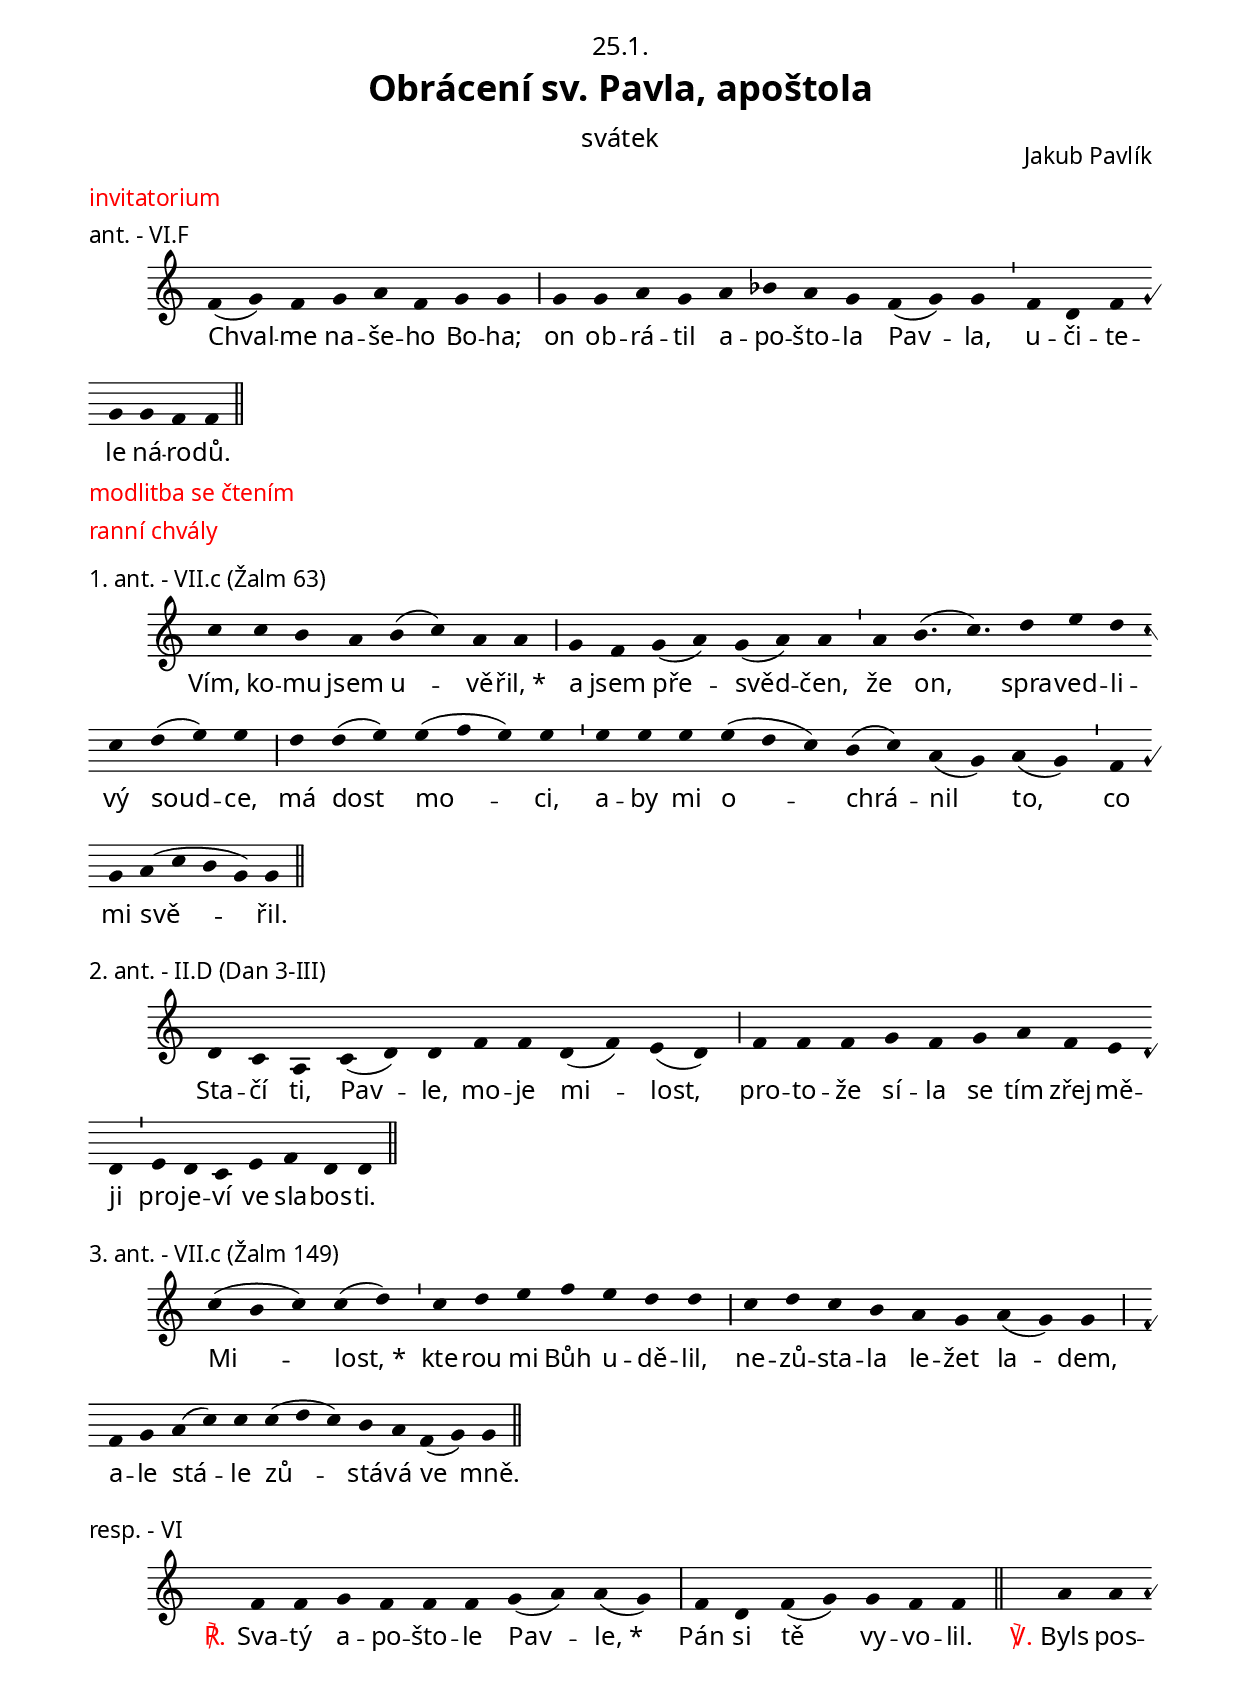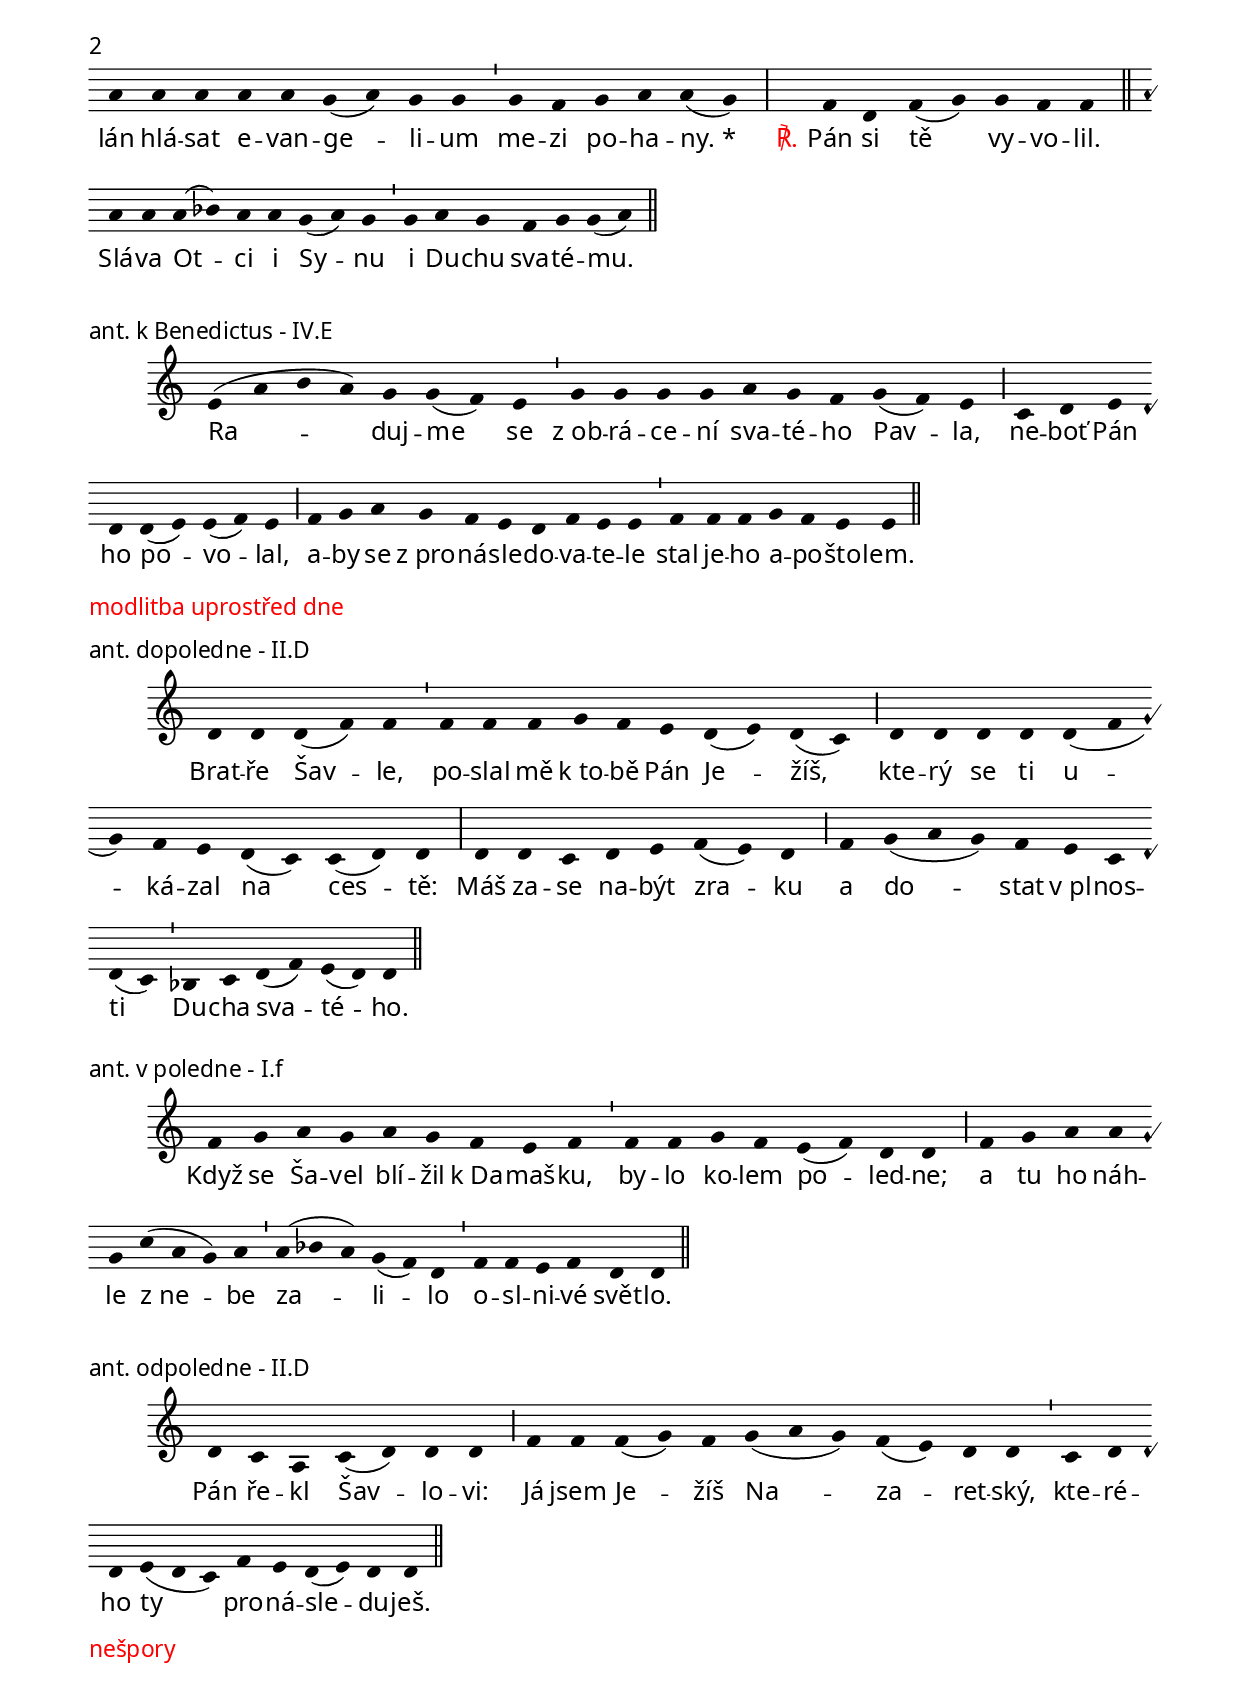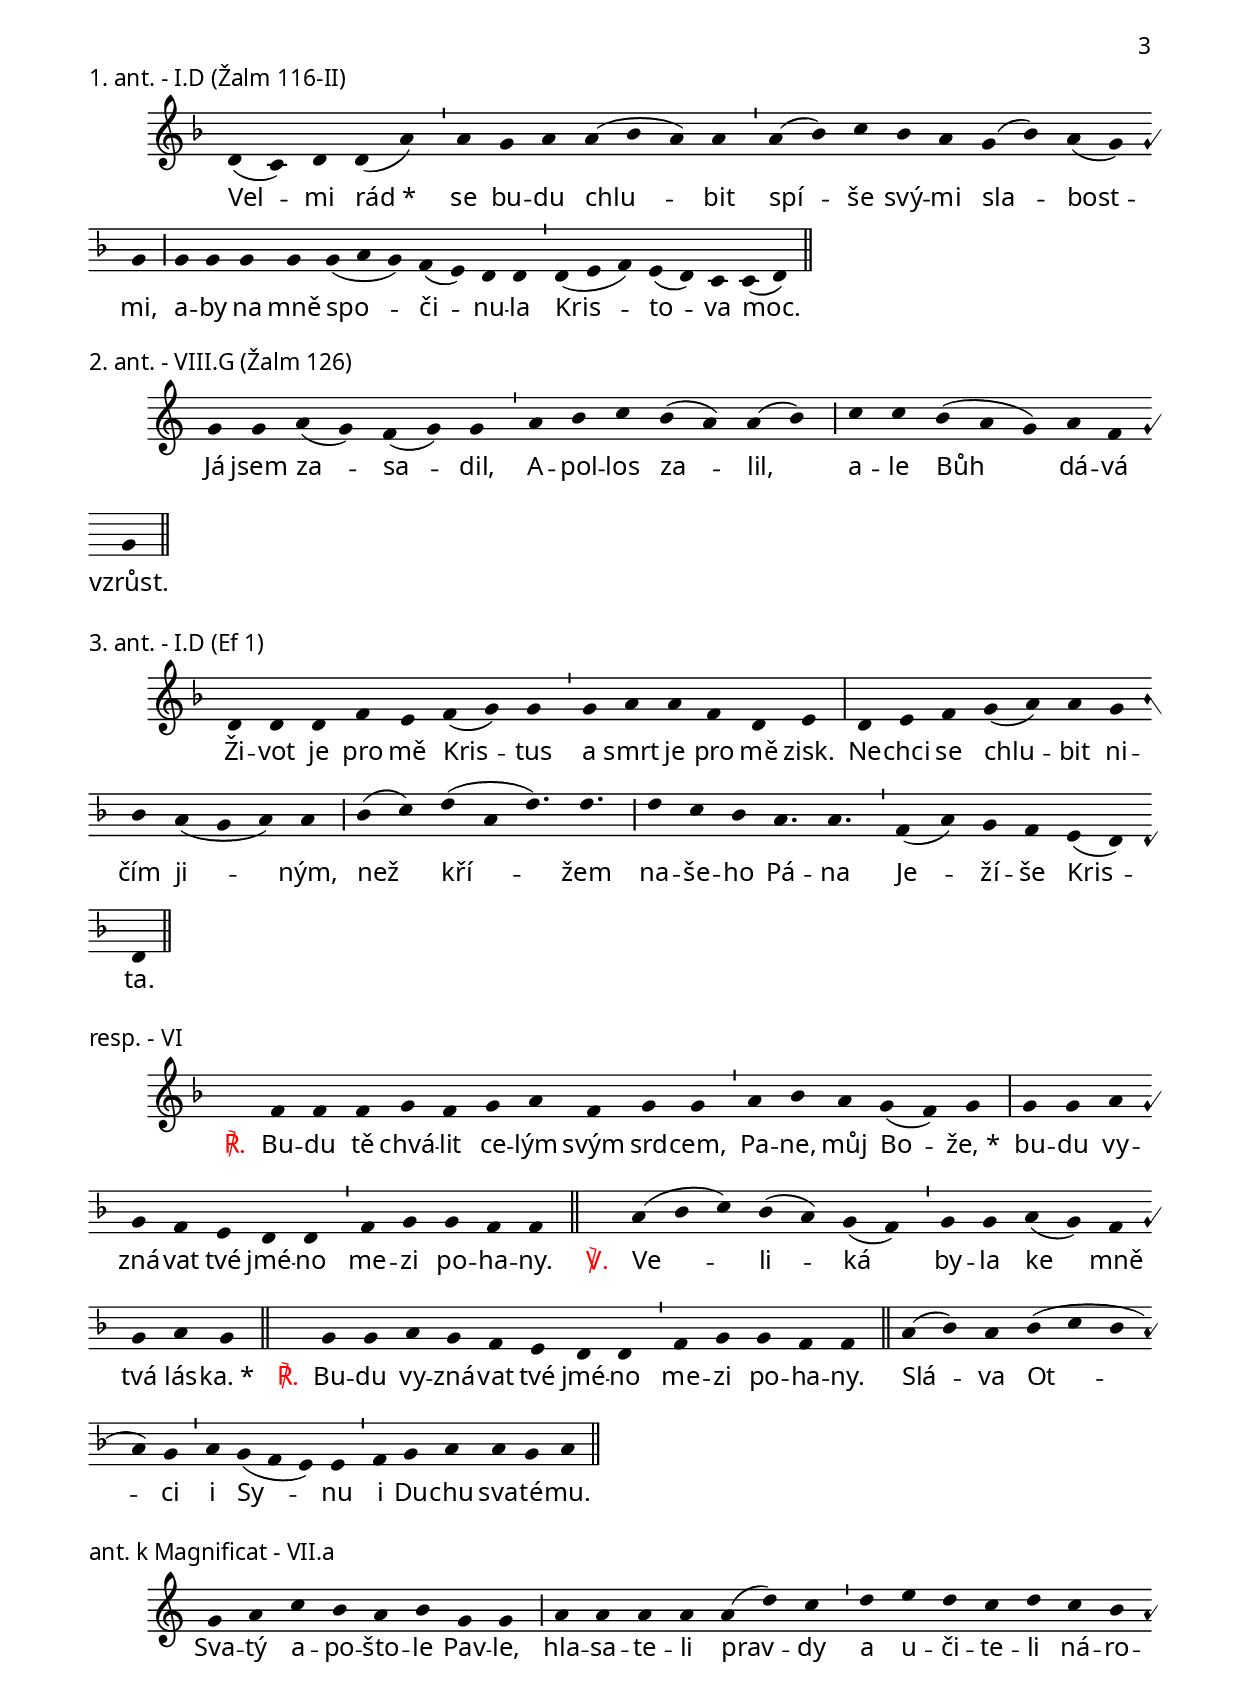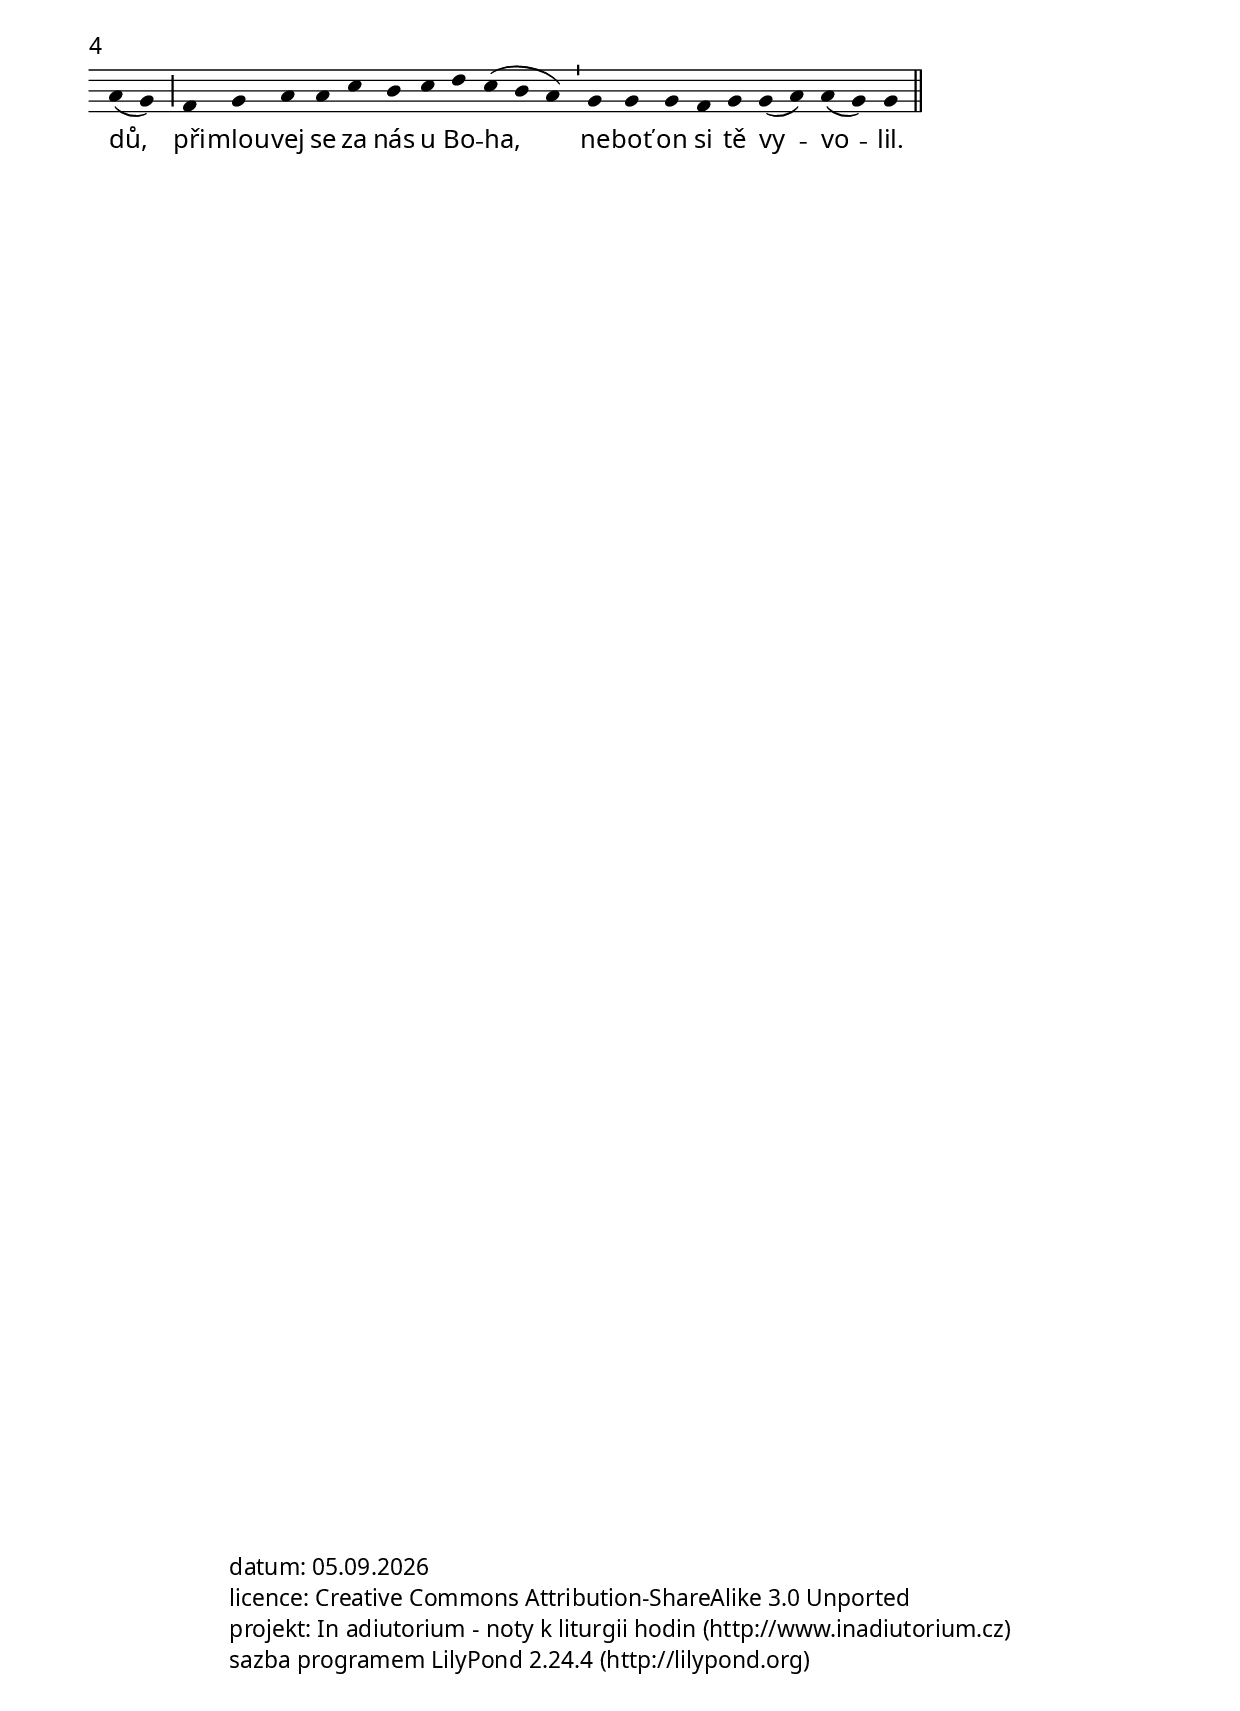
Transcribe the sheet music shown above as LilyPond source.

\version "2.16.0"

\include "../spolecne.ly"
\include "../dilyresponsorii.ly"

\header {
  title = \markup\titleSvatek
            "Obrácení sv. Pavla, apoštola"
            svátek
            25.1.
  composer = "Jakub Pavlík"
}

\markup {\nadpisHodinka {"invitatorium"}}

\score {
  \relative c' {
    \choralniRezim
    f4( g) f g a f g g \barMaior
    g g a g a bes a g f( g) g \barMin
    f d f g g f f \barFinalis
  }
  \addlyrics {
    Chval -- me na -- še -- ho Bo -- ha;
    on ob -- rá -- til a -- po -- što -- la Pav -- la,
    u -- či -- te -- le ná -- ro -- dů.
  }
  \header {
    quid = "ant."
    modus = "VI"
    differentia = "F"
    psalmus = ""
    id = "invit"
    piece = \markup {\sestavTitulekBezZalmu}
  }
}

\markup {\nadpisHodinka {"modlitba se čtením"}}

\score {
  \relative c' {
    \choralniRezim

  }
  \addlyrics {
    Šav -- le, já jsem Je -- žíš,
    kte -- ré -- ho ty pro -- ná -- sle -- du -- ješ.
  }
  \header {
    quid = "1. ant."
    modus = ""
    differentia = ""
    psalmus = "Žalm 19A"
    id = "mc-a1"
    piece = \markup {\sestavTitulek}
  }
}

\score {
  \relative c' {
    \choralniRezim

  }
  \addlyrics {
    Bůh si vy -- vo -- lil Šav -- la,
    a -- by hlá -- sal e -- van -- ge -- li -- um
    všem ná -- ro -- dům.
  }
  \header {
    quid = "2. ant."
    modus = ""
    differentia = ""
    psalmus = "Žalm 64"
    id = "mc-a2"
    piece = \markup {\sestavTitulek}
  }
}

\score {
  \relative c' {
    \choralniRezim

  }
  \addlyrics {
    Pa -- vel za -- čal v_sy -- na -- go -- gách hlá -- sat Je -- ží -- še
    a do -- ka -- zo -- val,
    že je to Bo -- ží Syn.
  }
  \header {
    quid = "3. ant."
    modus = ""
    differentia = ""
    psalmus = "Žalm 97"
    id = "mc-a3"
    piece = \markup {\sestavTitulek}
  }
}


\markup {\nadpisHodinka {"ranní chvály"}}

\score {
  \relative c'' {
    \choralniRezim
    c4 c b a b( c) a a \barMaior
    g f g( a) g( a) a \barMin a b4.( c) d4 e d c d( e) e \barMaior
    d d( e) e( f e) e \barMin
    e e e e( d c) b( c) a( g) a( g) \barMin f g a( c b g) g \barFinalis
  }
  \addlyrics {
    Vím, ko -- mu jsem u -- vě -- řil,_*
    a jsem pře -- svěd -- čen, že on, spra -- ved -- li -- vý soud -- ce,
    má dost mo -- ci,
    a -- by mi o -- chrá -- nil to, co mi svě -- řil.
  }
  \header {
    quid = "1. ant."
    modus = "VII"
    differentia = "c"
    psalmus = "Žalm 63"
    fial = "fial://sanktoral/0629petraapavla.ly#rch-a1"
    id = "rch-a1"
    piece = \markup {\sestavTitulek}
  }
}

\score {
  \relative c' {
    \choralniRezim
    d4 c a c( d) d f f d( f) e( d) \barMaior
    f f f g f g a f e d \barMin
    e d c e f d d \barFinalis
  }
  \addlyrics {
    Sta -- čí ti, Pav -- le, mo -- je mi -- lost,
    pro -- to -- že sí -- la se tím zřej -- mě -- ji
    pro -- je -- ví ve sla -- bos -- ti.
  }
  \header {
    quid = "2. ant."
    modus = "II"
    differentia = "D"
    psalmus = "Dan 3-III"
    id = "rch-a2"
    piece = \markup {\sestavTitulek}
  }
}

\score {
  \relative c'' {
    \choralniRezim
    c4( b c) c( d) \barMin c d e f e d d \barMaior
    c d c b a g a( g) g \barMaior
    f g a( c) c c( d c) b a f( g) g \barFinalis
  }
  \addlyrics {
    Mi -- lost,_* kte -- rou mi Bůh u -- dě -- lil,
    ne -- zů -- sta -- la le -- žet la -- dem,
    a -- le stá -- le zů -- stá -- vá ve mně.
  }
  \header {
    quid = "3. ant."
    modus = "VII"
    differentia = "c"
    psalmus = "Žalm 149"
    fial = "fial://sanktoral/0629petraapavla.ly#rch-a2"
    id = "rch-a3"
    piece = \markup {\sestavTitulek}
  }
}

\score {
  \relative c' {
    \choralniRezim

    % R
    \neviditelna f
    f4 f g f f f g( a) a( g) \barMax
    f d f( g) g f f \barFinalis
    % V
    \neviditelna a
    a4 a a a a a a g( a) g g \barMin g f g a a( g) \barMax
    % R
    \neviditelna f
    f d f( g) g f f \barFinalis
    % Slava
    \respVIdoxologie \barFinalis
  }
  \addlyrics {
    \Response Sva -- tý a -- po -- što -- le Pav -- le,_*
    Pán si tě vy -- vo -- lil.
    \Verse Byls pos -- lán hlá -- sat e -- van -- ge -- li -- um me -- zi po -- ha -- ny._*
    \Response Pán si tě vy -- vo -- lil.
    \textRespDoxologie
  }
  \header {
    quid = "resp."
    modus = "VI"
    id = "rch-r"
    piece = \markup {\sestavTitulekResp}
  }
}

\score {
  \relative c' {
    \choralniRezim
    e4( a b a) g g( f) e \barMin g g g g a g f g( f) e \barMaior
    c d e d d( e) e( f) e \barMaior
    f g a g f e d f e e \barMin
    f f f g f e e \barFinalis
  }
  \addlyrics {
    Ra -- duj -- me se z_ob -- rá -- ce -- ní sva -- té -- ho Pav -- la,
    ne -- boť Pán ho po -- vo -- lal,
    a -- by se z_pro -- ná -- sle -- do -- va -- te -- le
    stal je -- ho a -- po -- što -- lem.
  }
  \header {
    quid = "ant. k Benedictus"
    modus = "IV"
    differentia = "E"
    psalmus = ""
    id = "rch-aben"
    piece = \markup {\sestavTitulekBezZalmu}
  }
}

\markup {\nadpisHodinka {"modlitba uprostřed dne"}}

\score {
  \relative c' {
    \choralniRezim
    d4 d d( f) f \barMin
    f f f g f e d( e) d( c) \barMaior
    d d d d d( f g) f e d( c) c( d) d \barMax
    d d c d e f( e) d \barMaior
    f g( a g) f e c d( c) \barMin bes c d( f) e( d) d \barFinalis
  }
  \addlyrics {
    Brat -- ře Šav -- le,
    po -- slal mě k_to -- bě Pán Je -- žíš,
    kte -- rý se ti u -- ká -- zal na ces -- tě:
    Máš za -- se na -- být zra -- ku
    a do -- stat v_pl -- nos -- ti Du -- cha sva -- té -- ho.
  }
  \header {
    quid = "ant. dopoledne"
    modus = "II"
    differentia = "D"
    psalmus = ""
    id = "tercie"
    piece = \markup {\sestavTitulekBezZalmu}
  }
}

\score {
  \relative c' {
    \choralniRezim
    f4 g a g a g f e f \barMin
    f f g f e( f) d d \barMaior
    f g a a g c( a g) a \barMin
    a( bes a) g( f) d \barMin f f e f d d \barFinalis
  }
  \addlyrics {
    Když se Ša -- vel blí -- žil k_Da -- maš -- ku,
    by -- lo ko -- lem po -- led -- ne;
    a tu ho náh -- le z_ne -- be
    za -- li -- lo o -- sl -- ni -- vé svět -- lo.
  }
  \header {
    quid = "ant. v poledne"
    modus = "I"
    differentia = "f"
    psalmus = ""
    id = "sexta"
    piece = \markup {\sestavTitulekBezZalmu}
  }
}

\score {
  \relative c' {
    \choralniRezim
    d4 c a c( d) d d \barMaior
    f f f( g) f g( a g) f( e) d d \barMin
    c d d e( d c) f e d( e) d d \barFinalis
  }
  \addlyrics {
    Pán ře -- kl Šav -- lo -- vi:
    Já jsem Je -- žíš Na -- za -- ret -- ský,
    kte -- ré -- ho ty pro -- ná -- sle -- du -- ješ.
  }
  \header {
    quid = "ant. odpoledne"
    modus = "II"
    differentia = "D"
    psalmus = ""
    id = "nona"
    piece = \markup {\sestavTitulekBezZalmu}
  }
}

\markup {\nadpisHodinka {"nešpory"}}

\score {
  \relative c' {
    \choralniRezim
    \key f \major
    d4( c) d d( a') \barMin a g a a( bes a) a \barMin a( bes) c bes a g( bes) a( g) g \barMaior
    g g g g g( a g) f( e) d d \barMin d( e f) e( d) c c( d) \barFinalis
  }
  \addlyrics {
    Vel -- mi rád_* se bu -- du chlu -- bit spí -- še svý -- mi sla -- bost -- mi,
    a -- by na mně spo -- či -- nu -- la Kris -- to -- va moc.
  }
  \header {
    quid = "1. ant."
    modus = "I"
    differentia = "D"
    psalmus = "Žalm 116-II"
    fial = "fial://sanktoral/0629petraapavla.ly#2ne-a2"
    id = "ne-a1"
    piece = \markup {\sestavTitulek}
  }
}

\score {
  \relative c'' {
    \choralniRezim
    g4 g a( g) f( g) g \barMin
    a b c b( a) a( b) \barMaior
    c c b( a g) a f g \barFinalis
  }
  \addlyrics {
    Já jsem za -- sa -- dil,
    A -- pol -- los za -- lil,
    a -- le Bůh dá -- vá vzrůst.
  }
  \header {
    quid = "2. ant."
    modus = "VIII"
    differentia = "G"
    psalmus = "Žalm 126"
    id = "ne-a2"
    piece = \markup {\sestavTitulek}
  }
}

\score {
  \relative c' {
    \choralniRezim
    \key f \major
    d4 d d f e f( g) g \barMin
    g a a f d e \barMax

    d e f g( a) a g bes a( g a) a \barMaior
    bes( c) d( a d4.) d \barMaior
    d4 c bes a4. a \barMin f4( a) g f e( d) d \barFinalis
  }
  \addlyrics {
    Ži -- vot je pro mě Kris -- tus
    a smrt je pro mě zisk.

    Ne -- chci se chlu -- bit ni -- čím ji -- ným,
    než kří -- žem
    na -- še -- ho Pá -- na Je -- ží -- še Kris -- ta.
  }
  \header {
    quid = "3. ant."
    modus = "I"
    differentia = "D"
    psalmus = "Ef 1"
    fial = "fial://pust_svatytyden.ly#odpo"
    id = "ne-a3"
    piece = \markup {\sestavTitulek}
  }
}

\score {
  \relative c' {
    \choralniRezim
    \key f \major

    % R
    \neviditelna f
    f4 f f g f g a f g g \barMin a bes a g( f) g \barMax
    g g a g f e d d \barMin f g g f f \barFinalis
    % V
    \neviditelna a
    a( bes c) bes( a) g( f) \barMin g g a( g) f g a g \barFinalis
    % R
    \neviditelna a
    g g a g f e d d \barMin f g g f f \barFinalis
    % Slava
    a( bes) a bes( c bes a) g \barMin a g( f e) e \barMin f g a a g a \barFinalis
  }
  \addlyrics {
    \Response Bu -- du tě chvá -- lit ce -- lým svým srd -- cem,
    Pa -- ne, můj Bo -- že,_*
    bu -- du vy -- zná -- vat tvé jmé -- no me -- zi po -- ha -- ny.
    \Verse Ve -- li -- ká by -- la ke mně tvá lás -- ka._*
    \Response Bu -- du vy -- zná -- vat tvé jmé -- no me -- zi po -- ha -- ny.
    \textRespDoxologie
  }
  \header {
    quid = "resp."
    modus = "VI"
    id = "ne-r"
    piece = \markup {\sestavTitulekResp}
  }
}

\score {
  \relative c'' {
    \choralniRezim
    g4 a c b a b g g \barMaior
    a a a a a( d) c \barMin d e d c d c b a( g) \barMaior
    f g a a c b c d c( b a) \barMin
    g g g f g g( a) a( g) g \barFinalis
  }
  \addlyrics {
    Sva -- tý a -- po -- što -- le Pav -- le,
    hla -- sa -- te -- li prav -- dy a u -- či -- te -- li ná -- ro -- dů,
    při -- mlou -- vej se za nás u Bo -- ha,
    ne -- boť on si tě vy -- vo -- lil.
  }
  \header {
    quid = "ant. k Magnificat"
    modus = "VII"
    differentia = "a"
    psalmus = ""
    id = "ne-amag"
    piece = \markup {\sestavTitulekBezZalmu}
  }
}